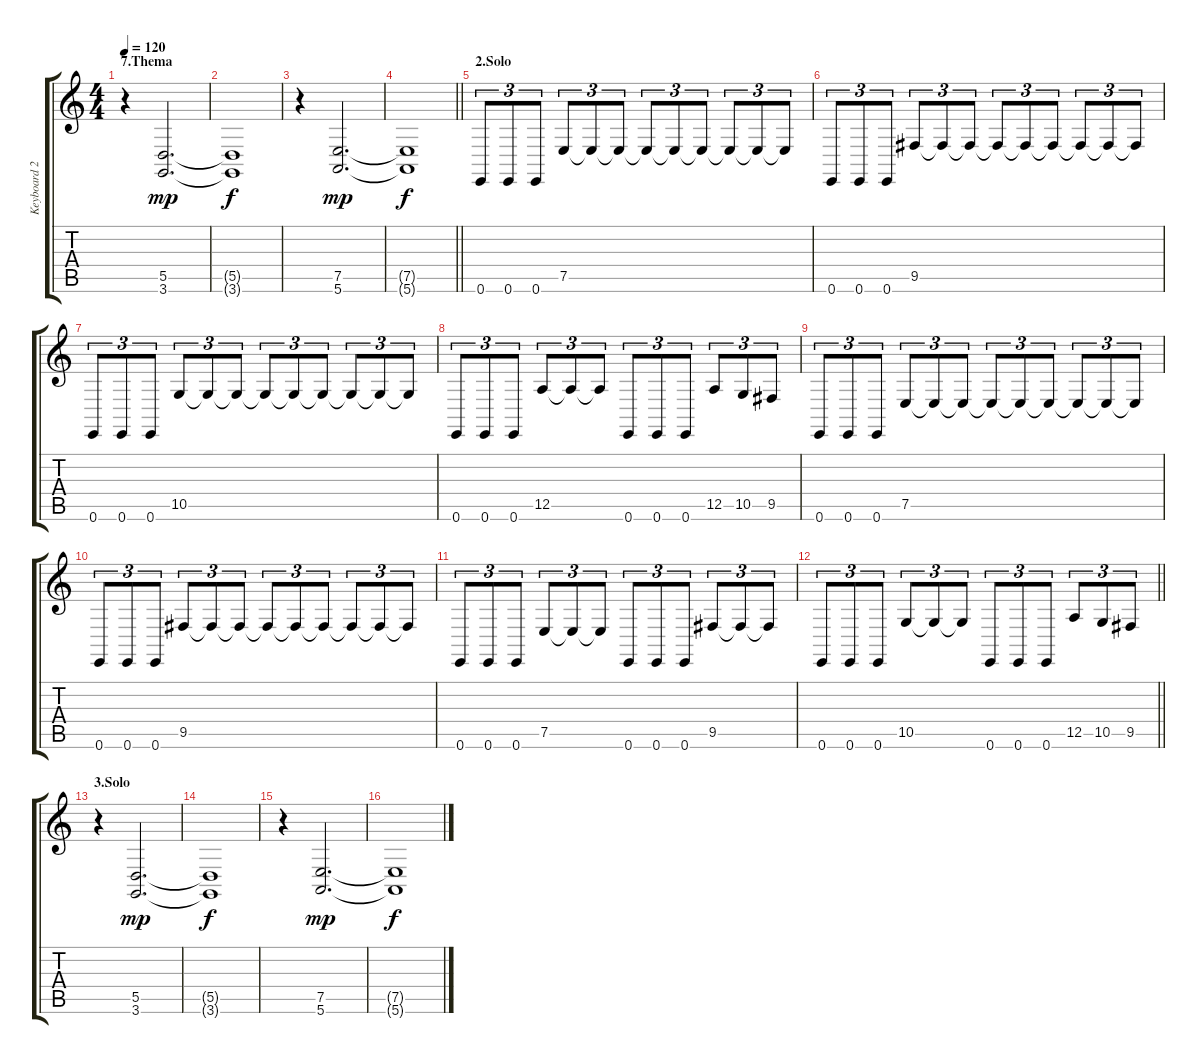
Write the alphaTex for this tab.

\track ("Keyboard 2" "Keyboard 2") {instrument pad4choir}
\staff {score tabs}
\tuning (E4 B3 G3 D3 A2 E2) {hide}
\ts (4 4)
\section ("" "7.Thema")
\tempo 120
\clef g2
\ks c
r.4{dy f} (5.5 3.6).2{d dy mp} |
(5.5{t} 3.6{t}).1{dy f} |
r.4 (7.5 5.6).2{d dy mp} |
\barLineRight lightlight
(7.5{t} 5.6{t}).1{dy f} |
\section ("" "2.Solo")
0.6.8{tu (3 2)} 0.6.8{tu (3 2)} 0.6.8{tu (3 2)} 7.5.8{tu (3 2)} 7.5{t}.8{tu (3 2)} 7.5{t}.8{tu (3 2)} 7.5{t}.8{tu (3 2)} 7.5{t}.8{tu (3 2)} 7.5{t}.8{tu (3 2)} 7.5{t}.8{tu (3 2)} 7.5{t}.8{tu (3 2)} 7.5{t}.8{tu (3 2)} |
0.6.8{tu (3 2)} 0.6.8{tu (3 2)} 0.6.8{tu (3 2)} 9.5.8{tu (3 2)} 9.5{t}.8{tu (3 2)} 9.5{t}.8{tu (3 2)} 9.5{t}.8{tu (3 2)} 9.5{t}.8{tu (3 2)} 9.5{t}.8{tu (3 2)} 9.5{t}.8{tu (3 2)} 9.5{t}.8{tu (3 2)} 9.5{t}.8{tu (3 2)} |
0.6.8{tu (3 2)} 0.6.8{tu (3 2)} 0.6.8{tu (3 2)} 10.5.8{tu (3 2)} 10.5{t}.8{tu (3 2)} 10.5{t}.8{tu (3 2)} 10.5{t}.8{tu (3 2)} 10.5{t}.8{tu (3 2)} 10.5{t}.8{tu (3 2)} 10.5{t}.8{tu (3 2)} 10.5{t}.8{tu (3 2)} 10.5{t}.8{tu (3 2)} |
0.6.8{tu (3 2)} 0.6.8{tu (3 2)} 0.6.8{tu (3 2)} 12.5.8{tu (3 2)} 12.5{t}.8{tu (3 2)} 12.5{t}.8{tu (3 2)} 0.6.8{tu (3 2)} 0.6.8{tu (3 2)} 0.6.8{tu (3 2)} 12.5.8{tu (3 2)} 10.5.8{tu (3 2)} 9.5.8{tu (3 2)} |
0.6.8{tu (3 2)} 0.6.8{tu (3 2)} 0.6.8{tu (3 2)} 7.5.8{tu (3 2)} 7.5{t}.8{tu (3 2)} 7.5{t}.8{tu (3 2)} 7.5{t}.8{tu (3 2)} 7.5{t}.8{tu (3 2)} 7.5{t}.8{tu (3 2)} 7.5{t}.8{tu (3 2)} 7.5{t}.8{tu (3 2)} 7.5{t}.8{tu (3 2)} |
0.6.8{tu (3 2)} 0.6.8{tu (3 2)} 0.6.8{tu (3 2)} 9.5.8{tu (3 2)} 9.5{t}.8{tu (3 2)} 9.5{t}.8{tu (3 2)} 9.5{t}.8{tu (3 2)} 9.5{t}.8{tu (3 2)} 9.5{t}.8{tu (3 2)} 9.5{t}.8{tu (3 2)} 9.5{t}.8{tu (3 2)} 9.5{t}.8{tu (3 2)} |
0.6.8{tu (3 2)} 0.6.8{tu (3 2)} 0.6.8{tu (3 2)} 7.5.8{tu (3 2)} 7.5{t}.8{tu (3 2)} 7.5{t}.8{tu (3 2)} 0.6.8{tu (3 2)} 0.6.8{tu (3 2)} 0.6.8{tu (3 2)} 9.5.8{tu (3 2)} 9.5{t}.8{tu (3 2)} 9.5{t}.8{tu (3 2)} |
\barLineRight lightlight
0.6.8{tu (3 2)} 0.6.8{tu (3 2)} 0.6.8{tu (3 2)} 10.5.8{tu (3 2)} 10.5{t}.8{tu (3 2)} 10.5{t}.8{tu (3 2)} 0.6.8{tu (3 2)} 0.6.8{tu (3 2)} 0.6.8{tu (3 2)} 12.5.8{tu (3 2)} 10.5.8{tu (3 2)} 9.5.8{tu (3 2)} |
\section ("" "3.Solo")
r.4 (5.5 3.6).2{d dy mp} |
(5.5{t} 3.6{t}).1{dy f} |
r.4 (7.5 5.6).2{d dy mp} |
(7.5{t} 5.6{t}).1{dy f}
